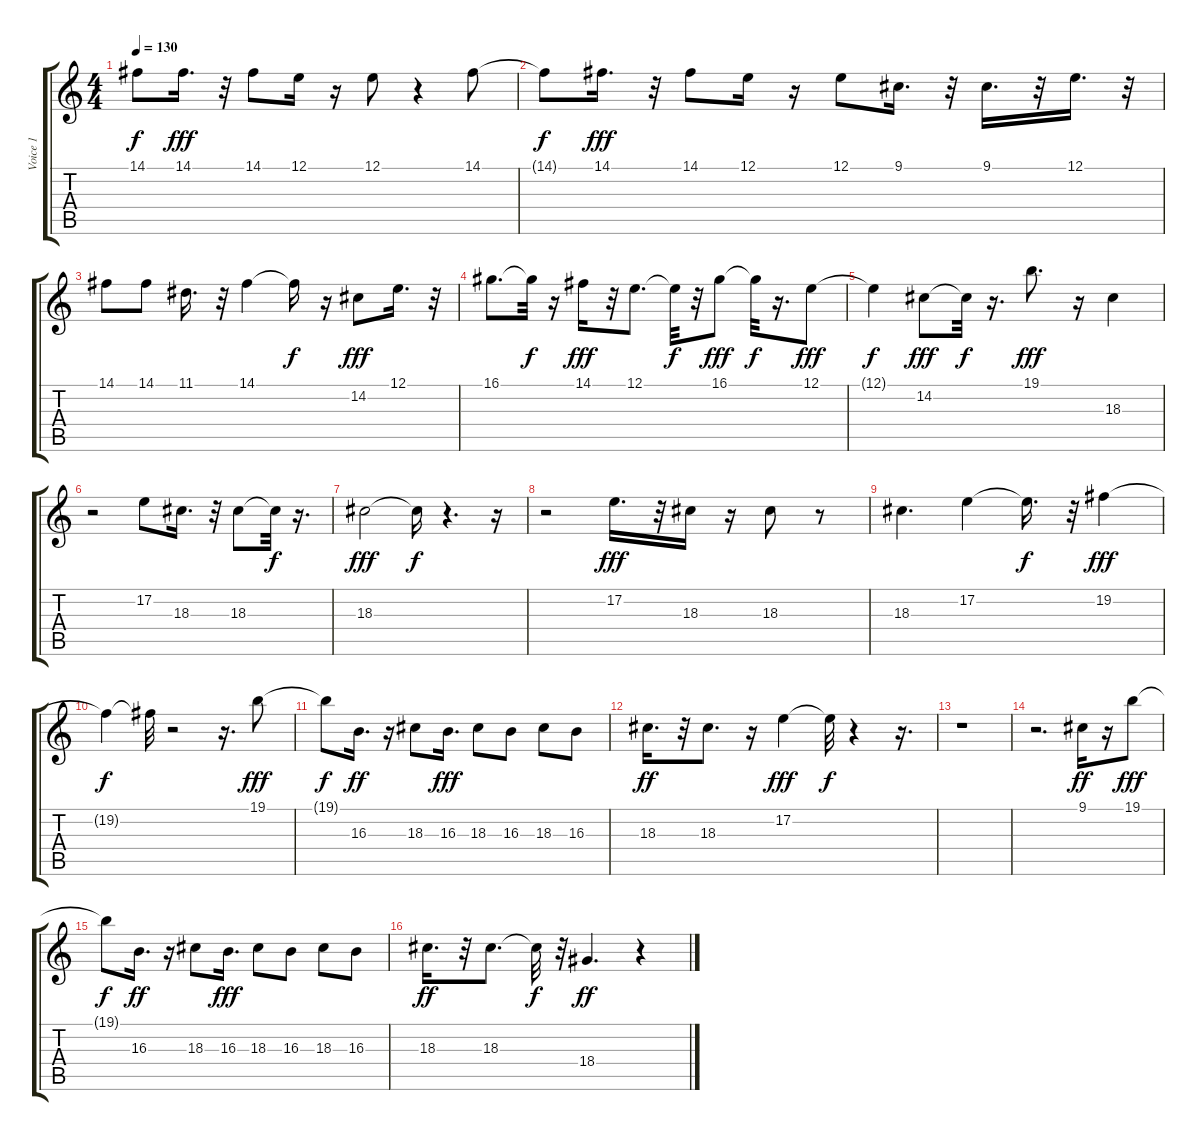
\track ("Voice 1" "Voice 1") {instrument altosax}
\staff {score tabs}
\tuning (E4 B3 G3 D3 A2 E2) {hide}
\ts (4 4)
\tempo 130
\clef g2
\ks c
14.1{t}.8{dy f} 14.1.16{d dy fff} r.32 14.1.8 12.1.16 r.16 12.1.8 r.4 14.1.8 |
14.1{t}.8{dy f} 14.1.16{d dy fff} r.32 14.1.8 12.1.16 r.16 12.1.8 9.1.16{d} r.32 9.1.16{d} r.32 12.1.16{d} r.32 |
14.1.8 14.1.8 11.1.16{d} r.32 14.1.4 14.1{t}.16{dy f} r.16 14.2.8{dy fff} 12.1.16{d} r.32 |
16.1.8{d} 16.1{t}.32{dy f} r.16 14.1.16{dy fff} r.32 12.1.8{d} 12.1{t}.32{dy f} r.32 16.1.8{dy fff} 16.1{t}.32{dy f} r.16{d} 12.1.8{dy fff} |
12.1{t}.4{dy f} 14.2.8{dy fff} 14.2{t}.32{dy f} r.16{d} 19.1.8{d dy fff} r.16 18.3.4 |
r.2 17.2.8 18.3.16{d} r.32 18.3.8 18.3{t}.32{dy f} r.16{d} |
18.3.2{dy fff} 18.3{t}.16{dy f} r.4{d} r.16 |
r.2 17.2.16{d dy fff} r.32 18.3.16 r.16 18.3.8 r.8 |
18.3.4{d} 17.2.4 17.2{t}.16{d dy f} r.32 19.2.4{dy fff} |
19.2{t}.4{dy f} 19.2{t}.32 r.2 r.16{d} 19.1.8{dy fff} |
19.1{t}.8{dy f} 16.3.16{d dy ff} r.16 18.3.8 16.3.16{d dy fff} 18.3.8 16.3.8 18.3.8 16.3.8 |
18.3.16{d dy ff} r.32 18.3.8{d} r.16 17.2.4{dy fff} 17.2{t}.32{dy f} r.4 r.16{d} |
r.1 |
r.2{d} 9.1.16{dy ff} r.16 19.1.8{dy fff} |
19.1{t}.8{dy f} 16.3.16{d dy ff} r.16 18.3.8 16.3.16{d dy fff} 18.3.8 16.3.8 18.3.8 16.3.8 |
18.3.16{d dy ff} r.32 18.3.8{d} 18.3{t}.32{dy f} r.32 18.4.4{d dy ff} r.4
